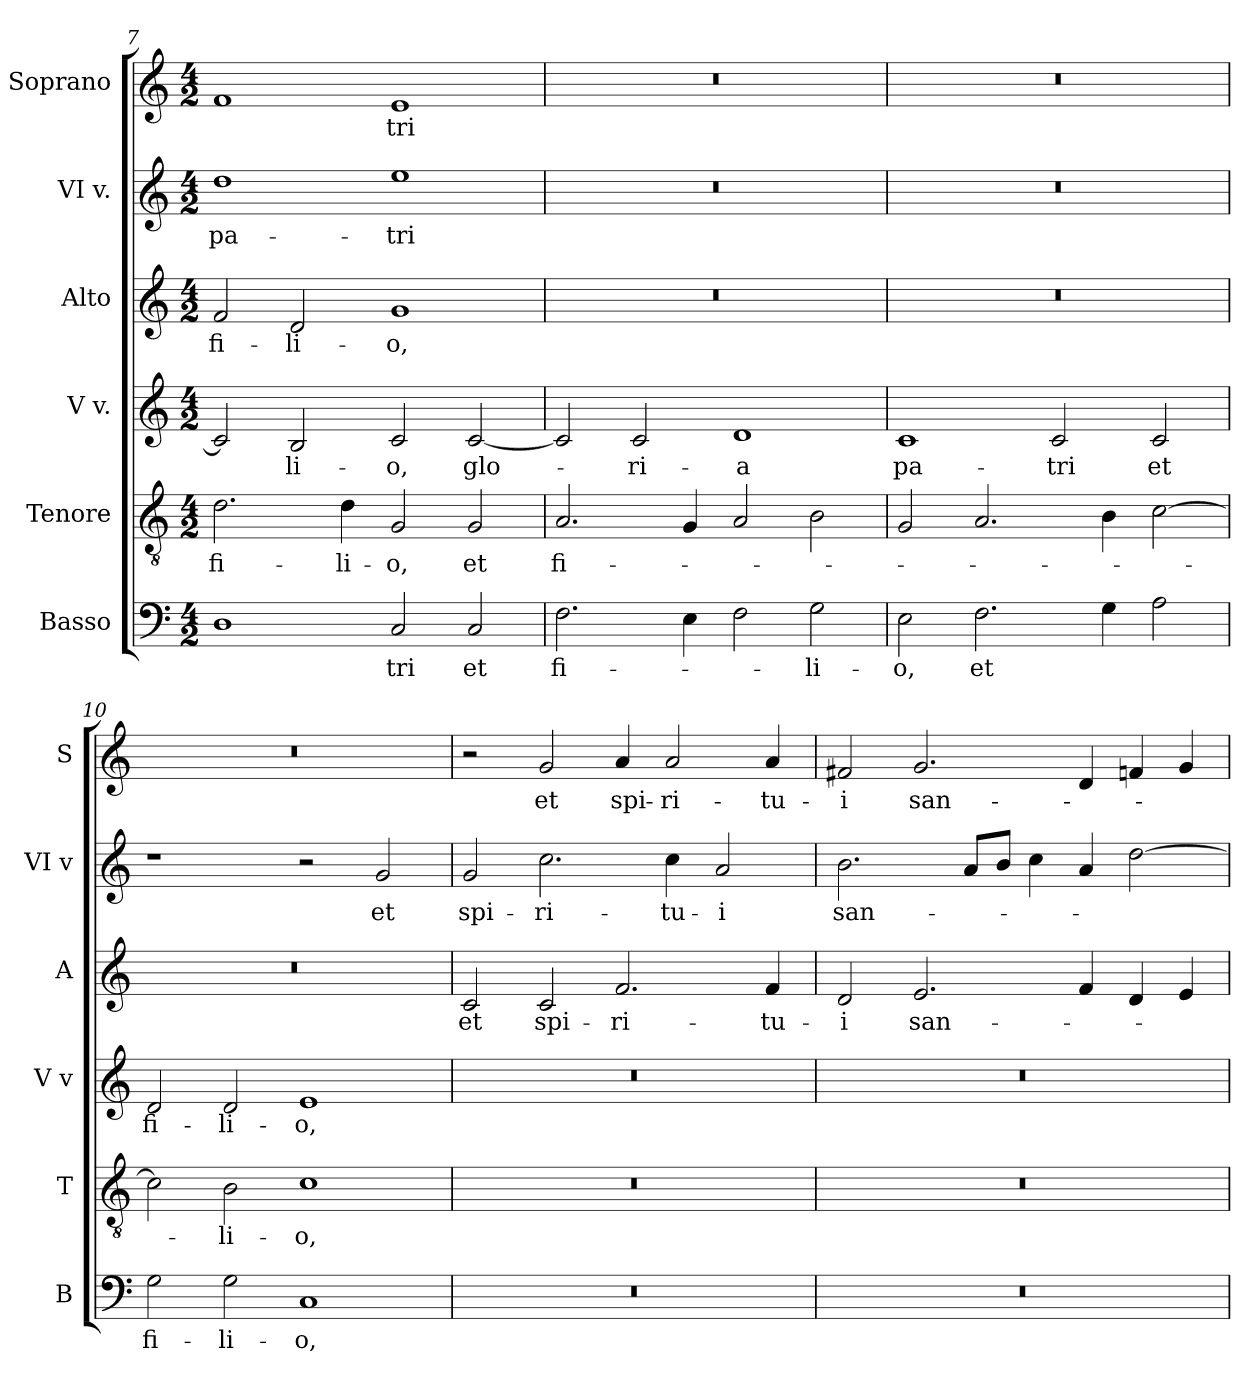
**kern	**text	**kern	**text	**kern	**text	**kern	**text	**kern	**text	**kern	**text
*part6	*part6	*part5	*part5	*part4	*part4	*part3	*part3	*part2	*part2	*part1	*part1
*staff6	*staff6	*staff5	*staff5	*staff4	*staff4	*staff3	*staff3	*staff2	*staff2	*staff1	*staff1
*I"Basso	*	*I"Tenore	*	*I"V v.	*	*I"Alto	*	*I"VI v.	*	*I"Soprano	*
*I'B	*	*I'T	*	*I'V v	*	*I'A	*	*I'VI v	*	*I'S	*
*clefF4	*	*clefGv2	*	*clefG2	*	*clefG2	*	*clefG2	*	*clefG2	*
*k[]	*	*k[]	*	*k[]	*	*k[]	*	*k[]	*	*k[]	*
*C:	*	*C:	*	*C:	*	*C:	*	*C:	*	*C:	*
*M4/2	*	*M4/2	*	*M4/2	*	*M4/2	*	*M4/2	*	*M4/2	*
=7	=7	=7	=7	=7	=7	=7	=7	=7	=7	=7	=7
!	!	!	!LO:LY:b	!	!	!	!LO:LY:b	!	!LO:LY:b	!	!
1D	.	2.d\	fi-	2c/]	.	2f/	fi-	1dd	pa-	1f	.
!	!	!	!	!	!LO:LY:b	!	!LO:LY:b	!	!	!	!
.	.	.	.	2B/	-li-	2d/	-li-	.	.	.	.
!	!	!	!LO:LY:b	!	!	!	!	!	!	!	!
.	.	4d\	-li-	.	.	.	.	.	.	.	.
!	!LO:LY:b	!	!LO:LY:b	!	!LO:LY:b	!	!LO:LY:b	!	!LO:LY:b	!	!LO:LY:b
2C/	-tri	2G/	-o,	2c/	-o,	1g	-o,	1ee	-tri	1e	-tri
!	!LO:LY:b	!	!LO:LY:b	!	!LO:LY:b	!	!	!	!	!	!
2C/	et	2G/	et	[2c/	glo-	.	.	.	.	.	.
!!LO:PB:g=z
=8	=8	=8	=8	=8	=8	=8	=8	=8	=8	=8	=8
!	!LO:LY:b	!	!LO:LY:b	!	!	!	!	!	!	!	!
2.F\	fi-	2.A/	fi-	2c/]	.	0r	.	0r	.	0r	.
!	!	!	!	!	!LO:LY:b	!	!	!	!	!	!
.	.	.	.	2c/	-ri-	.	.	.	.	.	.
4E\	.	4G/	.	.	.	.	.	.	.	.	.
!	!	!	!	!	!LO:LY:b	!	!	!	!	!	!
2F\	.	2A/	.	1d	-a	.	.	.	.	.	.
!	!LO:LY:b	!	!	!	!	!	!	!	!	!	!
2G\	-li-	2B\	.	.	.	.	.	.	.	.	.
=9	=9	=9	=9	=9	=9	=9	=9	=9	=9	=9	=9
!	!LO:LY:b	!	!	!	!LO:LY:b	!	!	!	!	!	!
2E\	-o,	2G/	.	1c	pa-	0r	.	0r	.	0r	.
!	!LO:LY:b	!	!	!	!	!	!	!	!	!	!
2.F\	et	2.A/	.	.	.	.	.	.	.	.	.
!	!	!	!	!	!LO:LY:b	!	!	!	!	!	!
.	.	.	.	2c/	-tri	.	.	.	.	.	.
4G\	.	4B\	.	.	.	.	.	.	.	.	.
!	!	!	!	!	!LO:LY:b	!	!	!	!	!	!
2A\	.	[2c\	.	2c/	et	.	.	.	.	.	.
=10	=10	=10	=10	=10	=10	=10	=10	=10	=10	=10	=10
!	!LO:LY:b	!	!	!	!LO:LY:b	!	!	!	!	!	!
2G\	fi-	2c\]	.	2d/	fi-	0r	.	1r	.	0r	.
!	!LO:LY:b	!	!LO:LY:b	!	!LO:LY:b	!	!	!	!	!	!
2G\	-li-	2B\	-li-	2d/	-li-	.	.	.	.	.	.
!	!LO:LY:b	!	!LO:LY:b	!	!LO:LY:b	!	!	!	!	!	!
1C	-o,	1c	-o,	1e	-o,	.	.	2r	.	.	.
!	!	!	!	!	!	!	!	!	!LO:LY:b	!	!
.	.	.	.	.	.	.	.	2g/	et	.	.
=11	=11	=11	=11	=11	=11	=11	=11	=11	=11	=11	=11
!	!	!	!	!	!	!	!LO:LY:b	!	!LO:LY:b	!	!
0r	.	0r	.	0r	.	2c/	et	2g/	spi-	2r	.
!	!	!	!	!	!	!	!LO:LY:b	!	!LO:LY:b	!	!LO:LY:b
.	.	.	.	.	.	2c/	spi-	2.cc\	-ri-	2g/	et
!	!	!	!	!	!	!	!LO:LY:b	!	!	!	!LO:LY:b
.	.	.	.	.	.	2.f/	-ri-	.	.	4a/	spi-
!	!	!	!	!	!	!	!	!	!LO:LY:b	!	!LO:LY:b
.	.	.	.	.	.	.	.	4cc\	-tu-	2a/	-ri-
!	!	!	!	!	!	!	!	!	!LO:LY:b	!	!
.	.	.	.	.	.	.	.	2a/	-i	.	.
!	!	!	!	!	!	!	!LO:LY:b	!	!	!	!LO:LY:b
.	.	.	.	.	.	4f/	-tu-	.	.	4a/	-tu-
!!LO:LB:g=z
=12	=12	=12	=12	=12	=12	=12	=12	=12	=12	=12	=12
!	!	!	!	!	!	!	!LO:LY:b	!	!LO:LY:b	!	!LO:LY:b
0r	.	0r	.	0r	.	2d/	-i	2.b\	san-	2f#i/	-i
!	!	!	!	!	!	!	!LO:LY:b	!	!	!	!LO:LY:b
.	.	.	.	.	.	2.e/	san-	.	.	2.g/	san-
.	.	.	.	.	.	.	.	8a/L	.	.	.
.	.	.	.	.	.	.	.	8b/J	.	.	.
.	.	.	.	.	.	.	.	4cc\	.	.	.
.	.	.	.	.	.	4f/	.	4a/	.	4d/	.
.	.	.	.	.	.	4d/	.	[2dd\	.	4fn/	.
.	.	.	.	.	.	4e/	.	.	.	4g/	.
=	=	=	=	=	=	=	=	=	=	=	=
*-	*-	*-	*-	*-	*-	*-	*-	*-	*-	*-	*-
